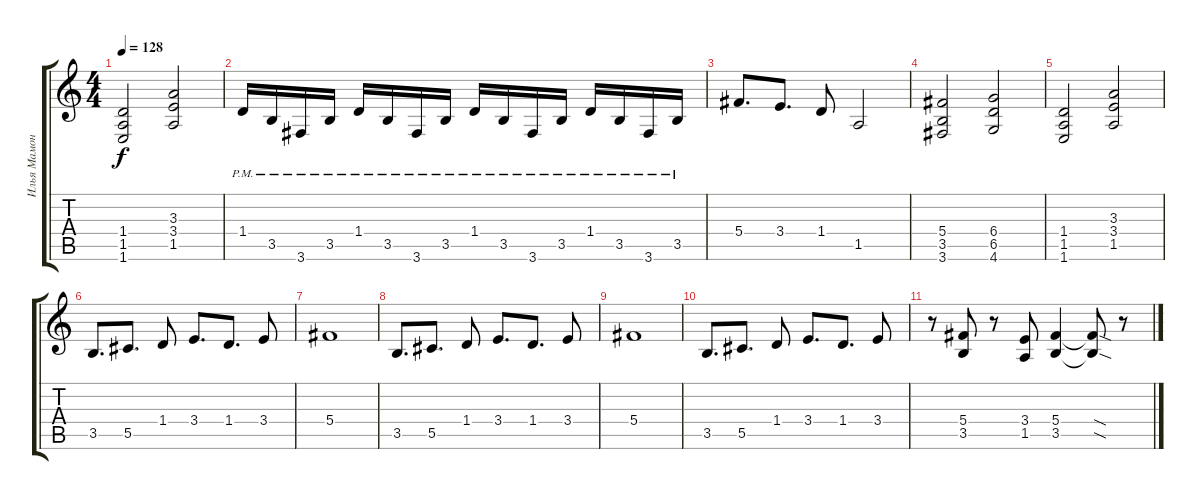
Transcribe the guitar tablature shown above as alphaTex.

\track ("Илья Мамонтов" "Илья Мамон") {instrument distortionguitar}
\staff {score tabs}
\tuning (Eb4 Bb3 Gb3 Db3 Ab2 Eb2) {hide}
\ts (4 4)
\tempo 128
\clef g2
\ks c
(1.4 1.5 1.6).2{dy f} (3.3 3.4 1.5).2 |
1.4{pm}.16 3.5{pm}.16 3.6{pm}.16 3.5{pm}.16 1.4{pm}.16 3.5{pm}.16 3.6{pm}.16 3.5{pm}.16 1.4{pm}.16 3.5{pm}.16 3.6{pm}.16 3.5{pm}.16 1.4{pm}.16 3.5{pm}.16 3.6{pm}.16 3.5{pm}.16 |
5.4.8{d} 3.4.8{d} 1.4.8 1.5.2 |
(5.4 3.5 3.6).2 (6.4 6.5 4.6).2 |
(1.4 1.5 1.6).2 (3.3 3.4 1.5).2 |
3.5.8{d} 5.5.8{d} 1.4.8 3.4.8{d} 1.4.8{d} 3.4.8 |
5.4.1 |
3.5.8{d} 5.5.8{d} 1.4.8 3.4.8{d} 1.4.8{d} 3.4.8 |
5.4.1 |
3.5.8{d} 5.5.8{d} 1.4.8 3.4.8{d} 1.4.8{d} 3.4.8 |
r.8 (5.4 3.5).8 r.8 (3.4 1.5).8 (5.4 3.5).4 (5.4{sod t} 3.5{sod t}).8 r.8
